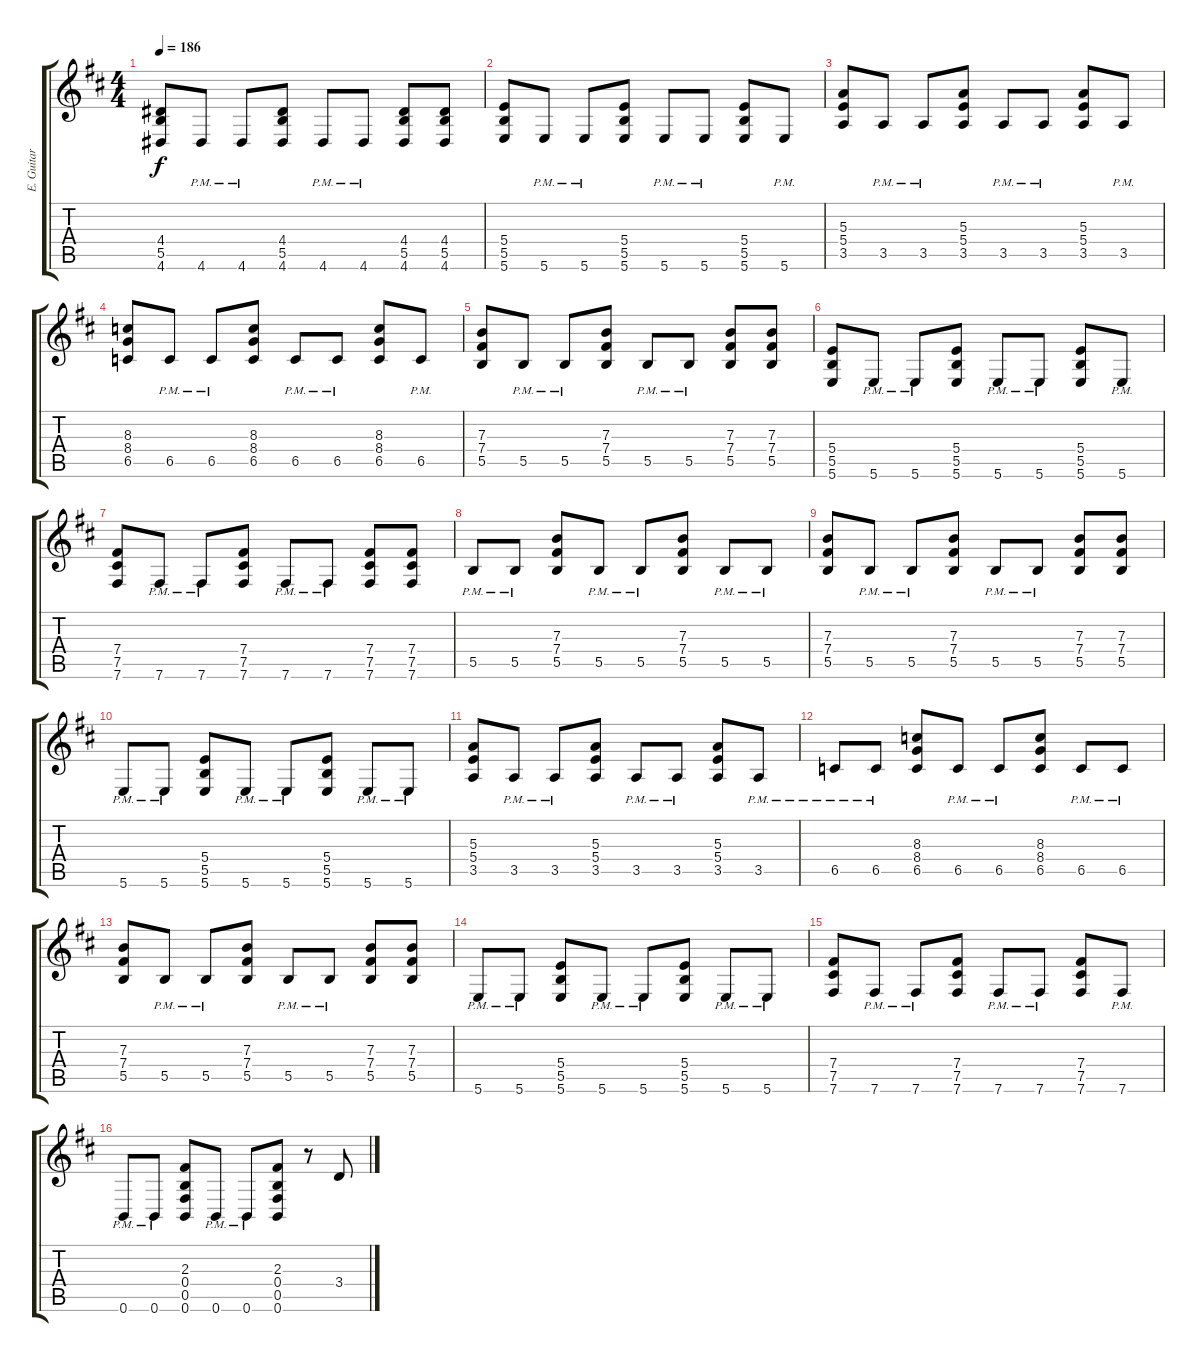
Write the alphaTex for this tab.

\track ("E. Guitar II" "E. Guitar ") {instrument electricguitarclean}
\staff {score tabs}
\tuning (Db4 Ab3 E3 B2 Gb2 B1) {hide}
\ts (4 4)
\tempo 186
\clef g2
\ks d
(4.4 5.5 4.6).8{dy f} 4.6{pm}.8 4.6{pm}.8 (4.4 5.5 4.6).8 4.6{pm}.8 4.6{pm}.8 (4.4 5.5 4.6).8 (4.4 5.5 4.6).8 |
(5.4 5.5 5.6).8 5.6{pm}.8 5.6{pm}.8 (5.4 5.5 5.6).8 5.6{pm}.8 5.6{pm}.8 (5.4 5.5 5.6).8 5.6{pm}.8 |
(5.3 5.4 3.5).8 3.5{pm}.8 3.5{pm}.8 (5.3 5.4 3.5).8 3.5{pm}.8 3.5{pm}.8 (5.3 5.4 3.5).8 3.5{pm}.8 |
(8.3 8.4 6.5).8 6.5{pm}.8 6.5{pm}.8 (8.3 8.4 6.5).8 6.5{pm}.8 6.5{pm}.8 (8.3 8.4 6.5).8 6.5{pm}.8 |
(7.3 7.4 5.5).8 5.5{pm}.8 5.5{pm}.8 (7.3 7.4 5.5).8 5.5{pm}.8 5.5{pm}.8 (7.3 7.4 5.5).8 (7.3 7.4 5.5).8 |
(5.4 5.5 5.6).8 5.6{pm}.8 5.6{pm}.8 (5.4 5.5 5.6).8 5.6{pm}.8 5.6{pm}.8 (5.4 5.5 5.6).8 5.6{pm}.8 |
(7.4 7.5 7.6).8 7.6{pm}.8 7.6{pm}.8 (7.4 7.5 7.6).8 7.6{pm}.8 7.6{pm}.8 (7.4 7.5 7.6).8 (7.4 7.5 7.6).8 |
5.5{pm}.8 5.5{pm}.8 (7.3 7.4 5.5).8 5.5{pm}.8 5.5{pm}.8 (7.3 7.4 5.5).8 5.5{pm}.8 5.5{pm}.8 |
(7.3 7.4 5.5).8 5.5{pm}.8 5.5{pm}.8 (7.3 7.4 5.5).8 5.5{pm}.8 5.5{pm}.8 (7.3 7.4 5.5).8 (7.3 7.4 5.5).8 |
5.6{pm}.8 5.6{pm}.8 (5.4 5.5 5.6).8 5.6{pm}.8 5.6{pm}.8 (5.4 5.5 5.6).8 5.6{pm}.8 5.6{pm}.8 |
(5.3 5.4 3.5).8 3.5{pm}.8 3.5{pm}.8 (5.3 5.4 3.5).8 3.5{pm}.8 3.5{pm}.8 (5.3 5.4 3.5).8 3.5{pm}.8 |
6.5{pm}.8 6.5{pm}.8 (8.3 8.4 6.5).8 6.5{pm}.8 6.5{pm}.8 (8.3 8.4 6.5).8 6.5{pm}.8 6.5{pm}.8 |
(7.3 7.4 5.5).8 5.5{pm}.8 5.5{pm}.8 (7.3 7.4 5.5).8 5.5{pm}.8 5.5{pm}.8 (7.3 7.4 5.5).8 (7.3 7.4 5.5).8 |
5.6{pm}.8 5.6{pm}.8 (5.4 5.5 5.6).8 5.6{pm}.8 5.6{pm}.8 (5.4 5.5 5.6).8 5.6{pm}.8 5.6{pm}.8 |
(7.4 7.5 7.6).8 7.6{pm}.8 7.6{pm}.8 (7.4 7.5 7.6).8 7.6{pm}.8 7.6{pm}.8 (7.4 7.5 7.6).8 7.6{pm}.8 |
0.6{pm}.8 0.6{pm}.8 (2.3 0.4 0.5 0.6).8 0.6{pm}.8 0.6{pm}.8 (2.3 0.4 0.5 0.6).8 r.8 3.4.8
